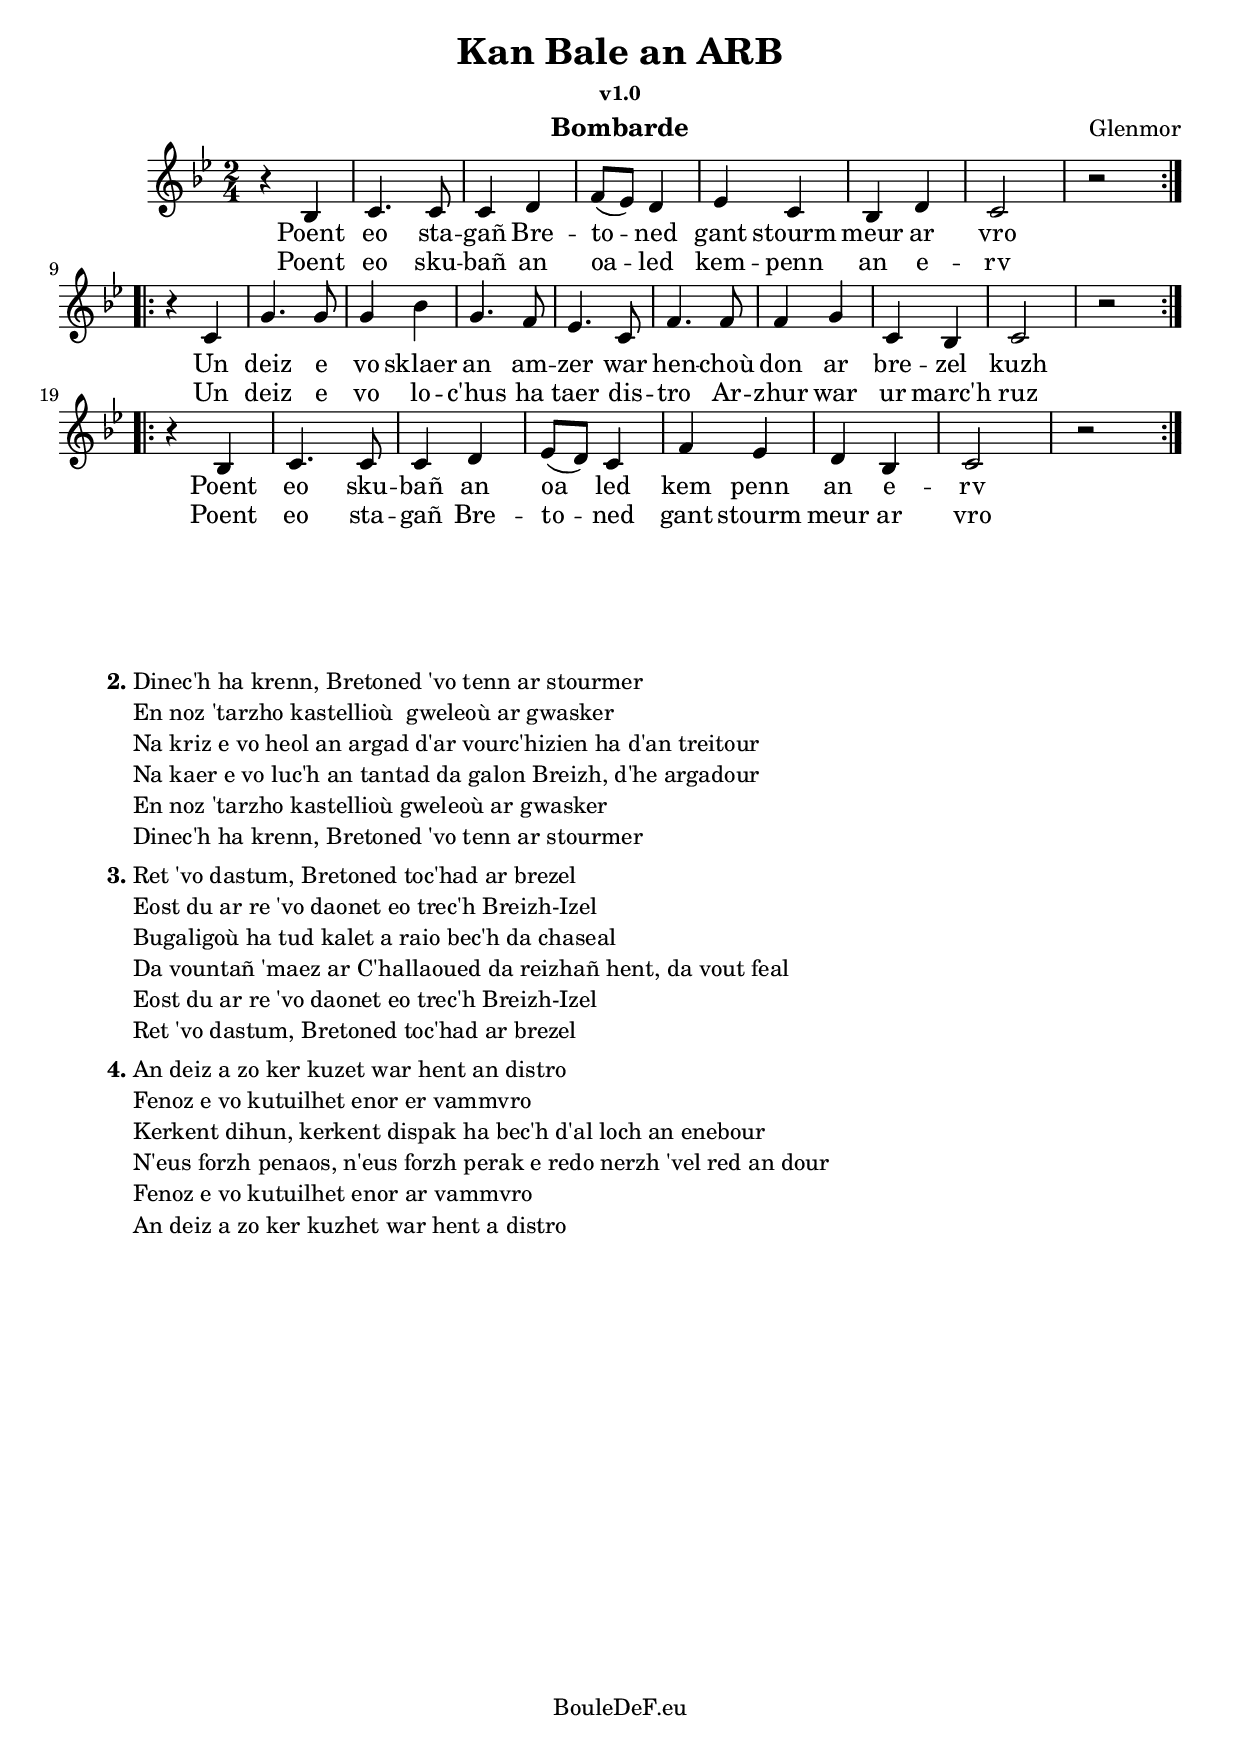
\version "2.16.0"
\include "italiano.ly"

\header {
	title = "Kan Bale an ARB"
	subsubtitle = "v1.0"
	composer = "Glenmor"
	instrument = "Bombarde"
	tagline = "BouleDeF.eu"
}

\score {
	\new Staff \relative si {
		\clef "treble"
		\key sib \major
		\time 2/4
		%\tempo 4 = 90

		\repeat volta 2 {
			r4 sib
			| do4. do8
			| do4 re
			| fa8( mib) re4
			| mib do
			| sib re
			| do2
			| r
		} \break

		\repeat volta 2 {
			r4 do
			| sol'4. sol8
			| sol4 sib
			| sol4. fa8
			| mib4. do8
			| fa4. fa8
			| fa4 sol
			| do, sib
			| do2
			| r
		} \break

		\repeat volta 2 {
			r4 sib
			| do4. do8
			| do4 re
			| mib8( re8) do4
			| fa mib
			| re sib
			| do2
			| r
		} \break
	}
	\addlyrics {
		Poent
		| eo sta --
		| gañ Bre --
		| to -- ned
		| gant stourm
		| meur ar
		| vro
		Un
		| deiz e
		| vo sklaer
		| an am --
		| zer war
		| hen -- choù
		| don ar
		| bre -- zel
		| kuzh
		Poent
		| eo sku --
		| bañ an
		| oa led
		| kem penn
		| an e --
		| rv
	}
	\addlyrics {
		Poent
		| eo sku --
		| bañ an
		| oa -- led
		| kem -- penn
		| an e --
		| rv
		Un
		| deiz e
		| vo lo --
		| c'hus ha
		| taer dis --
		| tro Ar --
		| zhur war
		| ur marc'h
		| ruz
		Poent
		| eo sta --
		| gañ Bre --
		| to -- ned
		| gant stourm
		| meur ar
		| vro
	}
}

\markup {
	\vspace #5.0
	\hspace #4.0
	\column {
		\line {
			\bold "2."
			\column {
				"Dinec'h ha krenn, Bretoned 'vo tenn ar stourmer"
				"En noz 'tarzho kastellioù  gweleoù ar gwasker"
				"Na kriz e vo heol an argad d'ar vourc'hizien ha d'an treitour"
				"Na kaer e vo luc'h an tantad da galon Breizh, d'he argadour"
				"En noz 'tarzho kastellioù gweleoù ar gwasker"
				"Dinec'h ha krenn, Bretoned 'vo tenn ar stourmer"
			}
		}
		\combine \null \vspace #0.1
		\line {
			\bold "3."
			\column {
				"Ret 'vo dastum, Bretoned toc'had ar brezel"
				"Eost du ar re 'vo daonet eo trec'h Breizh-Izel"
				"Bugaligoù ha tud kalet a raio bec'h da chaseal"
				"Da vountañ 'maez ar C'hallaoued da reizhañ hent, da vout feal"
				"Eost du ar re 'vo daonet eo trec'h Breizh-Izel"
				"Ret 'vo dastum, Bretoned toc'had ar brezel"
			}
		}
		\combine \null \vspace #0.1
		\line {
			\bold "4."
			\column {
				"An deiz a zo ker kuzet war hent an distro"
				"Fenoz e vo kutuilhet enor er vammvro"
				"Kerkent dihun, kerkent dispak ha bec'h d'al loch an enebour"
				"N'eus forzh penaos, n'eus forzh perak e redo nerzh 'vel red an dour"
				"Fenoz e vo kutuilhet enor ar vammvro"
				"An deiz a zo ker kuzhet war hent a distro"
			}
		}
	}
}
